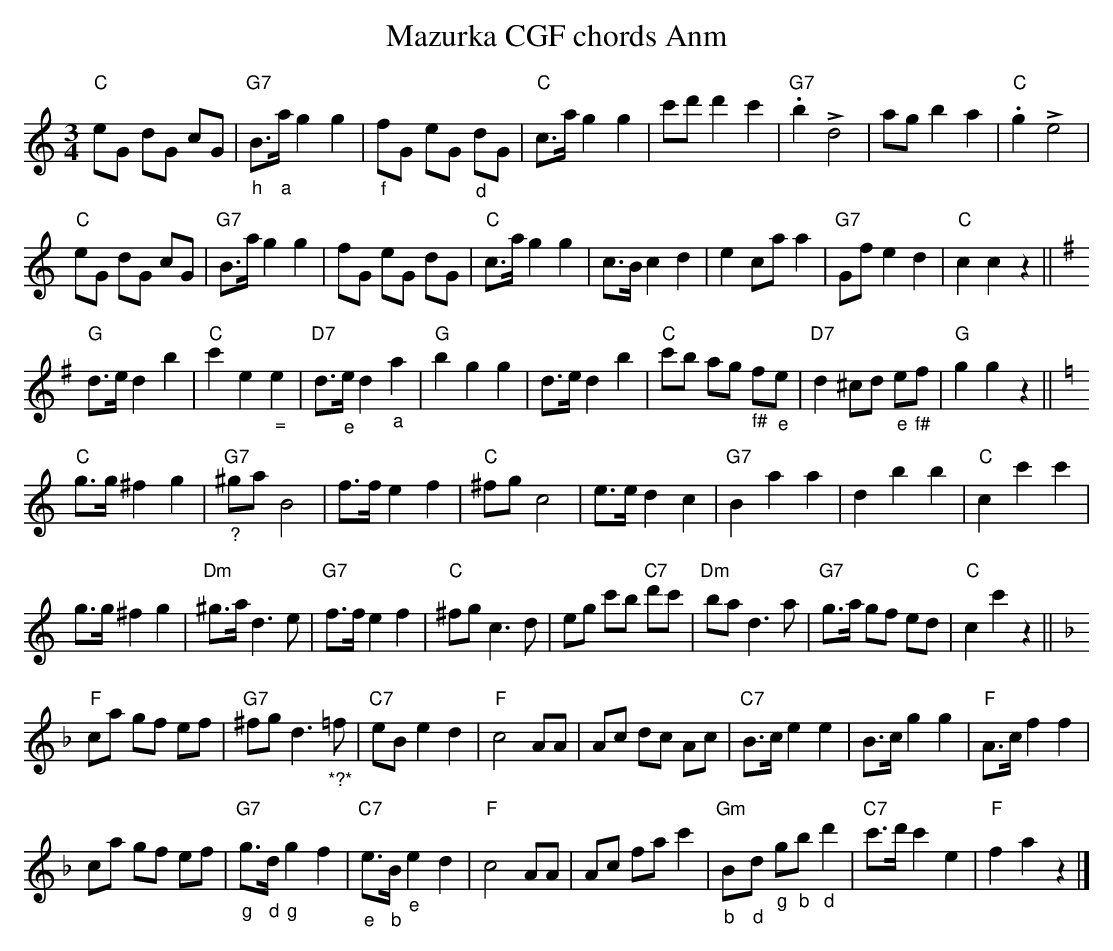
X:1
T:  Mazurka CGF chords Anm
M:3/4
L:1/8
K:C %%MIDI gchordon
"C"eG dG cG | "G7""_h"B>"_a"a g2g2 | "_f"fG eG "_d"dG | "C"c>a g2g2 | c'd' d'2c'2 | "G7".b2+>+d4 | ag b2a2 | "C".g2+>+e4 |
"C"eG dG cG | "G7"B>a g2g2 | fG eG dG | "C"c>ag2g2 | c>B c2d2 | e2 ca a2 | "G7"Gf e2d2 | "C"c2c2z2 || [K:G]
"G"d>ed2 b2 | "C"c'2 e2"_ ="e2 | "D7"d>"_e"ed2"_a"a2 | "G"b2g2g2 | d>e d2b2 | "C"c'b ag "_f#"f"_e"e | "D7"d2 ^cd "_e"e"_f#"f | "G"g2g2z2 || [K:C]
"C"g>g ^f2g2 | "G7""_?"^ga B4 | f>f e2f2 | "C"^fg c4 | e>ed2c2 | "G7"B2a2a2 | d2b2b2 | "C"c2c'2c'2 |
g>g ^f2g2 | "Dm"^g>a d3e | "G7"f>f e2f2 | "C"^fg c3d | eg c'b "C7"d'c' | "Dm"ba d3a | "G7"g>a gf ed | "C"c2c'2z2 || [K:F]
"F"ca gf ef | "G7"^fg d3"_*?*"=f | "C7"eB e2d2 | "F"c4AA | Ac dc Ac | "C7"B>c e2e2 | B>cg2g2 | "F"A>c f2f2 |
ca gf ef | "G7""_g"g>"_d"d "_g"g2f2 | "C7""_e"e>"_b"B "_e"e2d2 | "F"c4AA | Ac fa c'2 | "Gm""_b"B"_d"d "_g"g"_b"b "_d"d'2 | "C7"c'>d' c'2e2 | "F"f2a2 z2 |]
